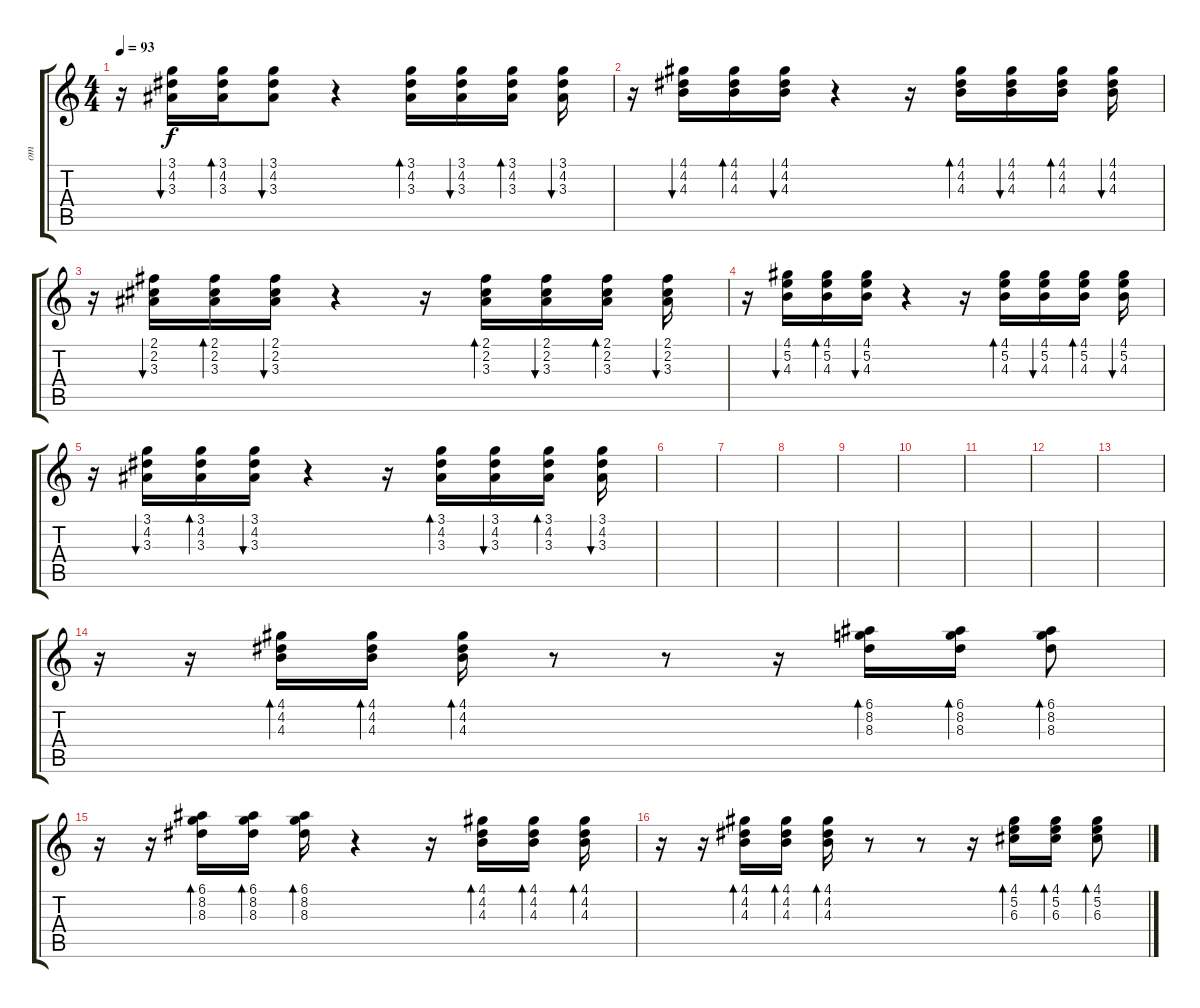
\track ("от" "от") {solo instrument acousticguitarsteel}
\staff {score tabs}
\tuning (E4 B3 G3 D3 A2 E2) {hide}
\ts (4 4)
\tempo 93
\clef g2
\ks c
r.16{dy f} (3.1 4.2 3.3).16{bu 60} (3.1 4.2 3.3).16{bd 60} (3.1 4.2 3.3).8{bu 60} r.4 (3.1 4.2 3.3).16{bd 60} (3.1 4.2 3.3).16{bu 60} (3.1 4.2 3.3).16{bd 60} (3.1 4.2 3.3).16{bu 60} |
r.16 (4.1 4.2 4.3).16{bu 60} (4.1 4.2 4.3).16{bd 60} (4.1 4.2 4.3).16{bu 60} r.4 r.16 (4.1 4.2 4.3).16{bd 60} (4.1 4.2 4.3).16{bu 60} (4.1 4.2 4.3).16{bd 60} (4.1 4.2 4.3).16{bu 60} |
r.16 (2.1 2.2 3.3).16{bu 60} (2.1 2.2 3.3).16{bd 60} (2.1 2.2 3.3).16{bu 60} r.4 r.16 (2.1 2.2 3.3).16{bd 60} (2.1 2.2 3.3).16{bu 60} (2.1 2.2 3.3).16{bd 60} (2.1 2.2 3.3).16{bu 60} |
r.16 (4.1 5.2 4.3).16{bu 60} (4.1 5.2 4.3).16{bd 60} (4.1 5.2 4.3).16{bu 60} r.4 r.16 (4.1 5.2 4.3).16{bd 60} (4.1 5.2 4.3).16{bu 60} (4.1 5.2 4.3).16{bd 60} (4.1 5.2 4.3).16{bu 60} |
r.16 (3.1 4.2 3.3).16{bu 60} (3.1 4.2 3.3).16{bd 60} (3.1 4.2 3.3).16{bu 60} r.4 r.16 (3.1 4.2 3.3).16{bd 60} (3.1 4.2 3.3).16{bu 60} (3.1 4.2 3.3).16{bd 60} (3.1 4.2 3.3).16{bu 60} |
|
|
|
|
|
|
|
|
r.16 r.16 (4.1 4.2 4.3).16{bd 60} (4.1 4.2 4.3).16{bd 60} (4.1 4.2 4.3).16{bd 60} r.8 r.8 r.16 (6.1 8.2 8.3).16{bd 60} (6.1 8.2 8.3).16{bd 60} (6.1 8.2 8.3).8{bd 60} |
r.16 r.16 (6.1 8.2 8.3).16{bd 60} (6.1 8.2 8.3).16{bd 60} (6.1 8.2 8.3).16{bd 60} r.4 r.16 (4.1 4.2 4.3).16{bd 60} (4.1 4.2 4.3).16{bd 60} (4.1 4.2 4.3).16{bd 60} |
r.16 r.16 (4.1 4.2 4.3).16{bd 60} (4.1 4.2 4.3).16{bd 60} (4.1 4.2 4.3).16{bd 60} r.8 r.8 r.16 (4.1 5.2 6.3).16{bd 60} (4.1 5.2 6.3).16{bd 60} (4.1 5.2 6.3).8{bd 60}
